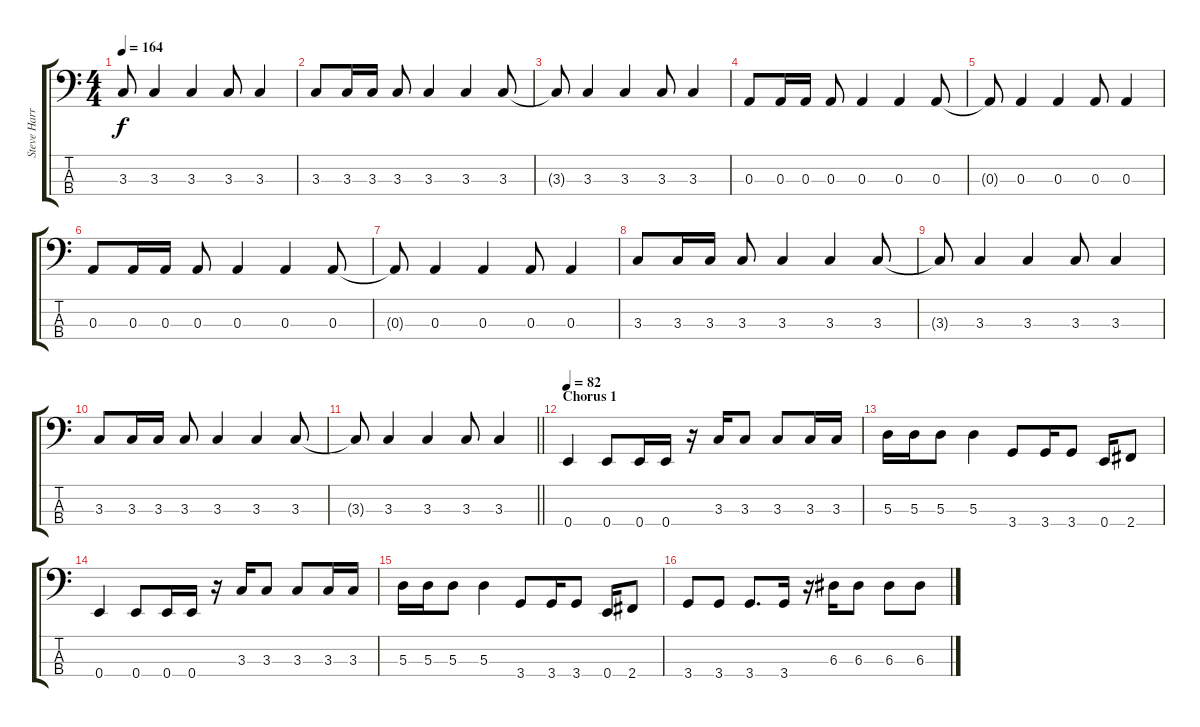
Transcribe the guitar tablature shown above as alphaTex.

\track ("Steve Harris" "Steve Harr") {instrument electricbassfinger}
\staff {score tabs}
\tuning (G2 D2 A1 E1) {hide}
\ts (4 4)
\tempo 164
\clef f4
\ks c
3.3{t}.8{dy f} 3.3.4 3.3.4 3.3.8 3.3.4 |
3.3.8 3.3.16 3.3.16 3.3.8 3.3.4 3.3.4 3.3.8 |
3.3{t}.8 3.3.4 3.3.4 3.3.8 3.3.4 |
0.3.8 0.3.16 0.3.16 0.3.8 0.3.4 0.3.4 0.3.8 |
0.3{t}.8 0.3.4 0.3.4 0.3.8 0.3.4 |
0.3.8 0.3.16 0.3.16 0.3.8 0.3.4 0.3.4 0.3.8 |
0.3{t}.8 0.3.4 0.3.4 0.3.8 0.3.4 |
3.3.8 3.3.16 3.3.16 3.3.8 3.3.4 3.3.4 3.3.8 |
3.3{t}.8 3.3.4 3.3.4 3.3.8 3.3.4 |
3.3.8 3.3.16 3.3.16 3.3.8 3.3.4 3.3.4 3.3.8 |
\barLineRight lightlight
3.3{t}.8 3.3.4 3.3.4 3.3.8 3.3.4 |
\section ("" "Chorus 1")
\tempo 82
0.4.4 0.4.8 0.4.16 0.4.16 r.16 3.3.16 3.3.8 3.3.8 3.3.16 3.3.16 |
5.3.16 5.3.16 5.3.8 5.3.4 3.4.8 3.4.16 3.4.8 0.4.16 2.4.8 |
0.4.4 0.4.8 0.4.16 0.4.16 r.16 3.3.16 3.3.8 3.3.8 3.3.16 3.3.16 |
5.3.16 5.3.16 5.3.8 5.3.4 3.4.8 3.4.16 3.4.8 0.4.16 2.4.8 |
3.4.8 3.4.8 3.4.8{d} 3.4.16 r.16 6.3.16 6.3.8 6.3.8 6.3.8
